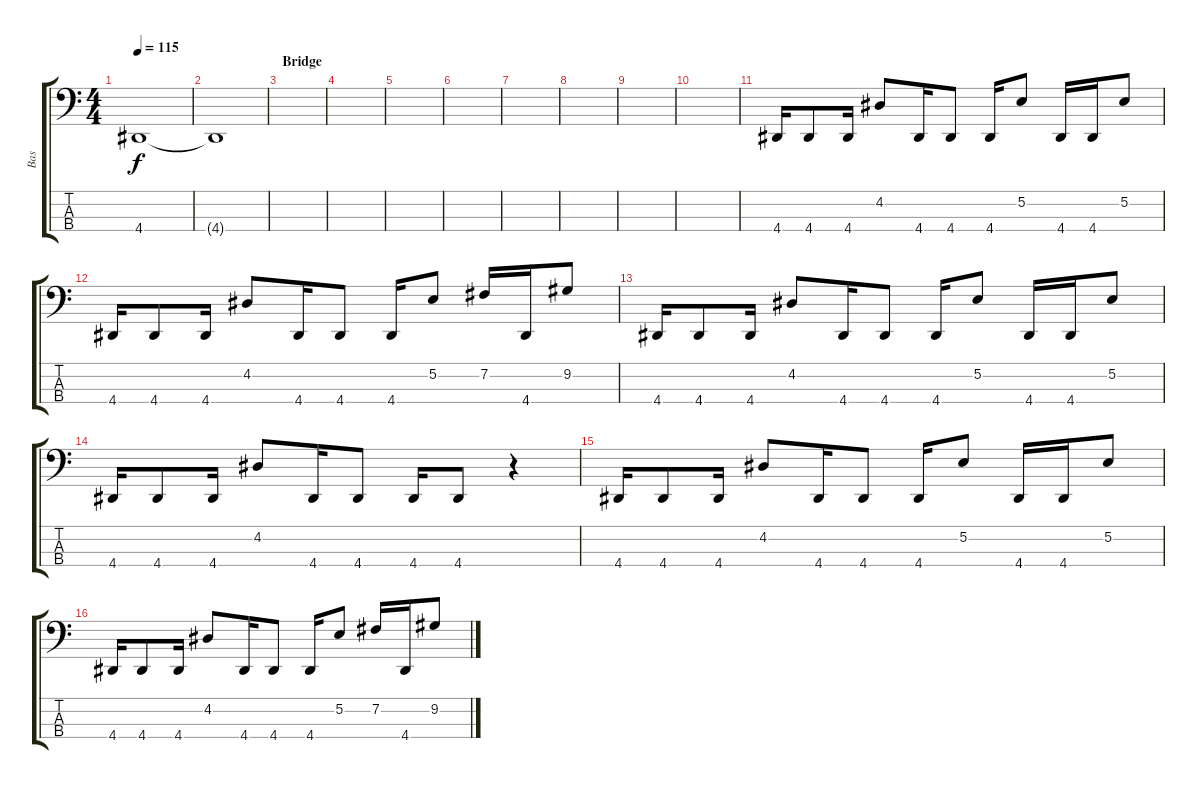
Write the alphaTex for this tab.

\track ("Bas" "Bas") {instrument electricbassfinger}
\staff {score tabs}
\tuning (E2 B1 Gb1 B0) {hide}
\ts (4 4)
\tempo 115
\clef f4
\ks c
4.4.1{dy f} |
4.4{t}.1 |
\section ("" "Bridge")
|
|
|
|
|
|
|
|
4.4.16 4.4.8 4.4.16 4.2.8 4.4.16 4.4.8 4.4.16 5.2.8 4.4.16 4.4.16 5.2.8 |
4.4.16 4.4.8 4.4.16 4.2.8 4.4.16 4.4.8 4.4.16 5.2.8 7.2.16 4.4.16 9.2.8 |
4.4.16 4.4.8 4.4.16 4.2.8 4.4.16 4.4.8 4.4.16 5.2.8 4.4.16 4.4.16 5.2.8 |
4.4.16 4.4.8 4.4.16 4.2.8 4.4.16 4.4.8 4.4.16 4.4.8 r.4 |
4.4.16 4.4.8 4.4.16 4.2.8 4.4.16 4.4.8 4.4.16 5.2.8 4.4.16 4.4.16 5.2.8 |
4.4.16 4.4.8 4.4.16 4.2.8 4.4.16 4.4.8 4.4.16 5.2.8 7.2.16 4.4.16 9.2.8
